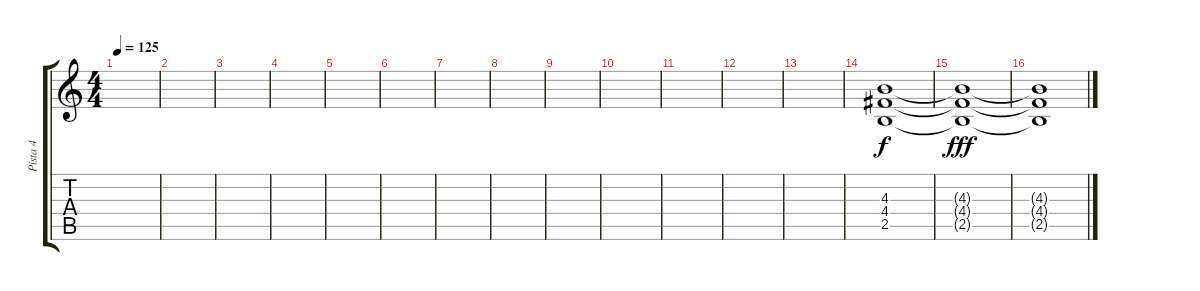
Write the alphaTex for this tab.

\track ("Pista 4" "Pista 4") {instrument electricguitarclean}
\staff {score tabs}
\tuning (E4 B3 G3 D3 A2 E2) {hide}
\ts (4 4)
\tempo 125
\clef g2
\ks c
|
|
|
|
|
|
|
|
|
|
|
|
|
(4.3 4.4 2.5).1{volume 16} |
(4.3{t} 4.4{t} 2.5{t}).1{dy fff} |
(4.3{t} 4.4{t} 2.5{t}).1
